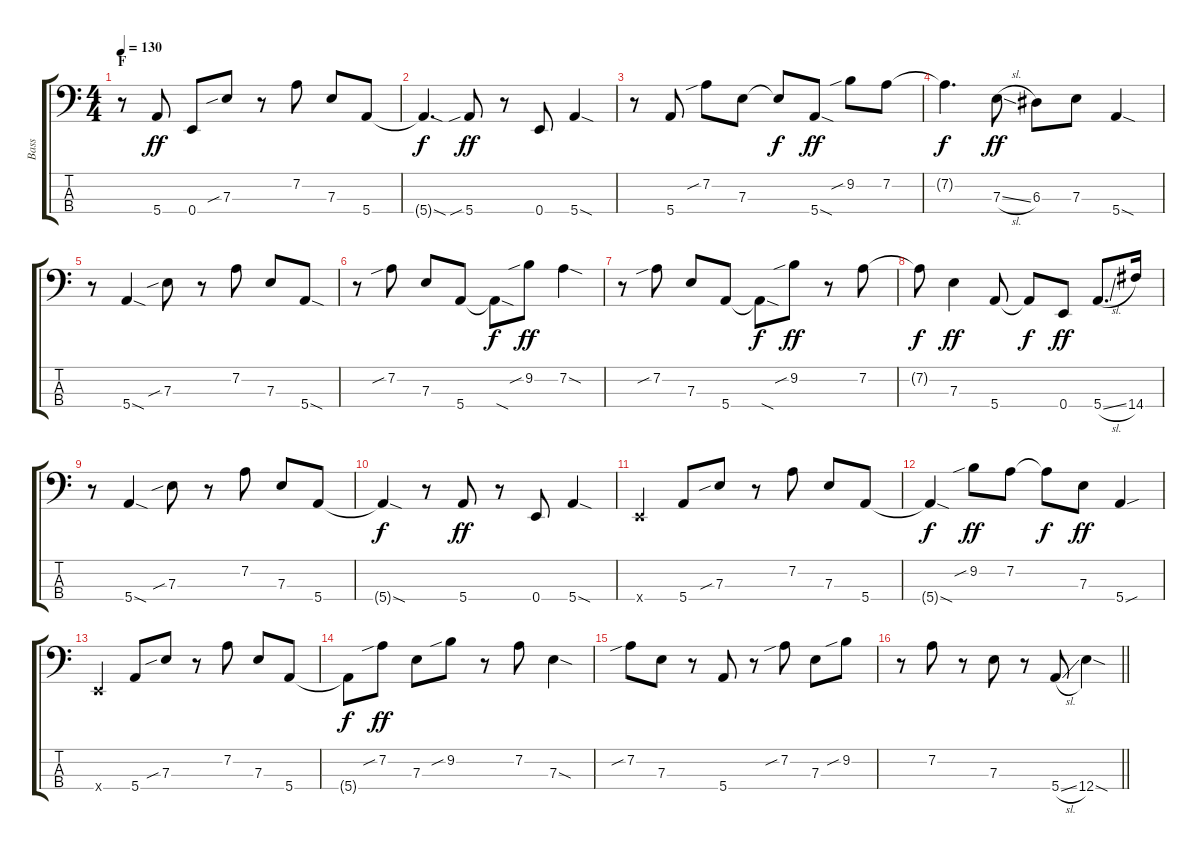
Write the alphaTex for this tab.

\track ("Bass" "Bass") {instrument electricbasspick}
\staff {score tabs}
\tuning (G2 D2 A1 E1) {hide}
\ts (4 4)
\section ("" "F")
\tempo 130
\clef f4
\ks c
r.8{dy ff} 5.4.8 0.4.8 7.3{sib}.8 r.8 7.2.8 7.3.8 5.4.8 |
5.4{sod t}.4{d dy f} 5.4{sib}.8{dy ff} r.8 0.4.8 5.4{sod}.4 |
r.8 5.4.8 7.2{sib}.8 7.3.8 7.3{t}.8{dy f} 5.4{sod}.8{dy ff} 9.2{sib}.8 7.2.8 |
7.2{t}.4{d dy f} 7.3{sl}.8{dy ff} 6.3.8 7.3.8 5.4{sod}.4 |
r.8 5.4{sod}.4 7.3{sib}.8 r.8 7.2.8 7.3.8 5.4{sod}.8 |
r.8 7.2{sib}.8 7.3.8 5.4.8 5.4{sod t}.8{dy f} 9.2{sib}.8{dy ff} 7.2{sod}.4 |
r.8 7.2{sib}.8 7.3.8 5.4.8 5.4{sod t}.8{dy f} 9.2{sib}.8{dy ff} r.8 7.2.8 |
7.2{t}.8{dy f} 7.3.4{dy ff} 5.4.8 5.4{t}.8{dy f} 0.4.8{dy ff} 5.4{sl}.8{d} 14.4.16 |
r.8 5.4{sod}.4 7.3{sib}.8 r.8 7.2.8 7.3.8 5.4.8 |
5.4{sod t}.4{dy f} r.8 5.4.8{dy ff} r.8 0.4.8 5.4{sod}.4 |
0.4{x}.4 5.4.8 7.3{sib}.8 r.8 7.2.8 7.3.8 5.4.8 |
5.4{sod t}.4{dy f} 9.2{sib}.8{dy ff} 7.2.8 7.2{t}.8{dy f} 7.3.8{dy ff} 5.4{sou}.4 |
0.4{x}.4 5.4.8 7.3{sib}.8 r.8 7.2.8 7.3.8 5.4.8 |
5.4{t}.8{dy f} 7.2{sib}.8{dy ff} 7.3.8 9.2{sib}.8 r.8 7.2.8 7.3{sod}.4 |
7.2{sib}.8 7.3.8 r.8 5.4.8 r.8 7.2{sib}.8 7.3.8 9.2{sib}.8 |
\barLineRight lightlight
r.8 7.2.8 r.8 7.3.8 r.8 5.4{sl}.8 12.4{sod}.4
